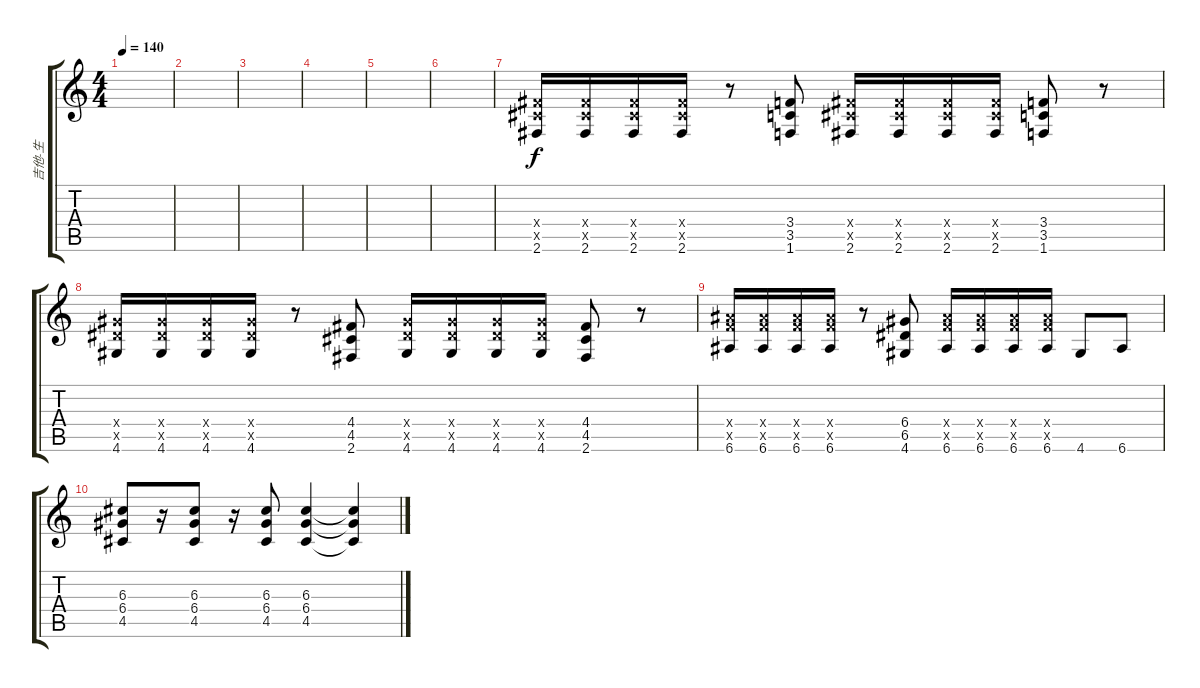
\track ("吉他-生" "吉他-生") {instrument distortionguitar}
\staff {score tabs}
\tuning (E4 B3 G3 D3 A2 E2) {hide}
\ts (4 4)
\tempo 140
\clef g2
\ks c
|
|
|
|
|
|
(4.4{x} 4.5{x} 2.6).16 (4.4{x} 4.5{x} 2.6).16 (4.4{x} 4.5{x} 2.6).16 (4.4{x} 4.5{x} 2.6).16 r.8 (3.4 3.5 1.6).8 (4.4{x} 4.5{x} 2.6).16 (4.4{x} 4.5{x} 2.6).16 (4.4{x} 4.5{x} 2.6).16 (4.4{x} 4.5{x} 2.6).16 (3.4 3.5 1.6).8 r.8 |
(6.4{x} 6.5{x} 4.6).16 (6.4{x} 6.5{x} 4.6).16 (6.4{x} 6.5{x} 4.6).16 (6.4{x} 6.5{x} 4.6).16 r.8 (4.4 4.5 2.6).8 (6.4{x} 6.5{x} 4.6).16 (6.4{x} 6.5{x} 4.6).16 (6.4{x} 6.5{x} 4.6).16 (6.4{x} 6.5{x} 4.6).16 (4.4 4.5 2.6).8 r.8 |
(8.4{x} 8.5{x} 6.6).16 (8.4{x} 8.5{x} 6.6).16 (8.4{x} 8.5{x} 6.6).16 (8.4{x} 8.5{x} 6.6).16 r.8 (6.4 6.5 4.6).8 (8.4{x} 8.5{x} 6.6).16 (8.4{x} 8.5{x} 6.6).16 (8.4{x} 8.5{x} 6.6).16 (8.4{x} 8.5{x} 6.6).16 4.6.8 6.6.8 |
(6.3 6.4 4.5).8 r.16 (6.3 6.4 4.5).8 r.16 (6.3 6.4 4.5).8 (6.3 6.4 4.5).4 (6.3{t} 6.4{t} 4.5{t}).4
